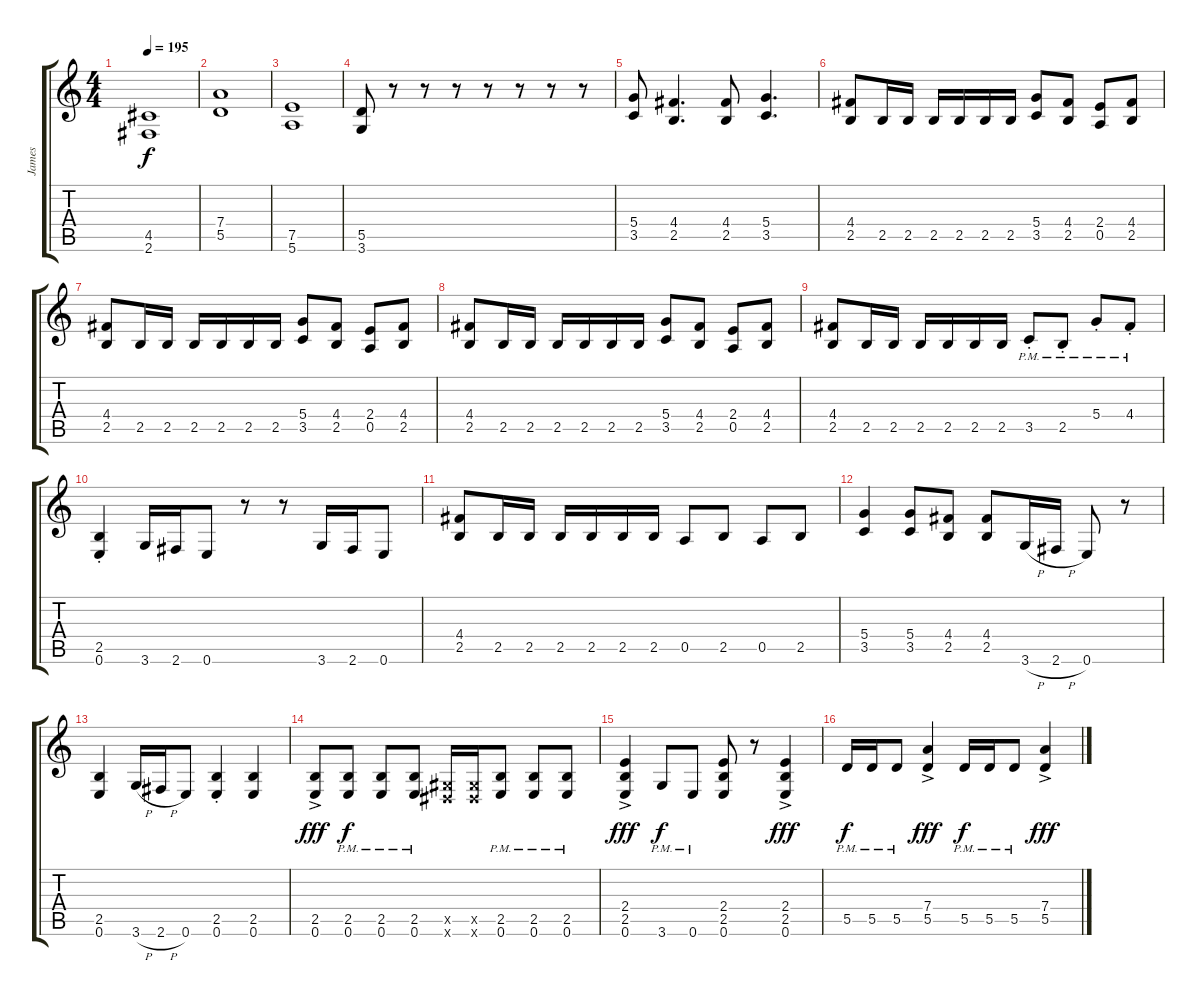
\track ("James" "James") {instrument distortionguitar}
\staff {score tabs}
\tuning (E4 B3 G3 D3 A2 E2) {hide}
\ts (4 4)
\tempo 195
\clef g2
\ks c
(4.5 2.6).1{dy f} |
(7.4 5.5).1 |
(7.5 5.6).1 |
(5.5 3.6).8 r.8 r.8 r.8 r.8 r.8 r.8 r.8 |
(5.4 3.5).8 (4.4 2.5).4{d} (4.4 2.5).8 (5.4 3.5).4{d} |
(4.4 2.5).8 2.5.16 2.5.16 2.5.16 2.5.16 2.5.16 2.5.16 (5.4 3.5).8 (4.4 2.5).8 (2.4 0.5).8 (4.4 2.5).8 |
(4.4 2.5).8 2.5.16 2.5.16 2.5.16 2.5.16 2.5.16 2.5.16 (5.4 3.5).8 (4.4 2.5).8 (2.4 0.5).8 (4.4 2.5).8 |
(4.4 2.5).8 2.5.16 2.5.16 2.5.16 2.5.16 2.5.16 2.5.16 (5.4 3.5).8 (4.4 2.5).8 (2.4 0.5).8 (4.4 2.5).8 |
(4.4 2.5).8 2.5.16 2.5.16 2.5.16 2.5.16 2.5.16 2.5.16 3.5{pm st}.8 2.5{pm st}.8 5.4{pm st}.8 4.4{pm st}.8 |
(2.5{st} 0.6{st}).4 3.6.16 2.6.16 0.6.8 r.8 r.8 3.6.16 2.6.16 0.6.8 |
(4.4 2.5).8 2.5.16 2.5.16 2.5.16 2.5.16 2.5.16 2.5.16 0.5.8 2.5.8 0.5.8 2.5.8 |
(5.4 3.5).4 (5.4 3.5).8 (4.4 2.5).8 (4.4 2.5).8 3.6{h}.16 2.6{h}.16 0.6.8 r.8 |
(2.5 0.6).4 3.6{h}.16 2.6{h}.16 0.6.8 (2.5{st} 0.6{st}).4 (2.5 0.6).4 |
(2.5{ac} 0.6{ac}).8{dy fff} (2.5{pm} 0.6{pm}).8{dy f} (2.5{pm} 0.6{pm}).8 (2.5{pm} 0.6{pm}).8 (-1.5{x} -1.6{x}).16 (-1.5{x} -1.6{x}).16 (2.5{pm} 0.6{pm}).8 (2.5{pm} 0.6{pm}).8 (2.5{pm} 0.6{pm}).8 |
(2.4{ac} 2.5{ac} 0.6{ac}).4{dy fff} 3.6{pm}.8{dy f} 0.6{pm}.8 (2.4 2.5 0.6).8 r.8 (2.4{ac} 2.5{ac} 0.6{ac}).4{dy fff} |
5.5{pm}.16{dy f} 5.5{pm}.16 5.5{pm}.8 (7.4{ac} 5.5{ac}).4{dy fff} 5.5{pm}.16{dy f} 5.5{pm}.16 5.5{pm}.8 (7.4{ac} 5.5{ac}).4{dy fff}
